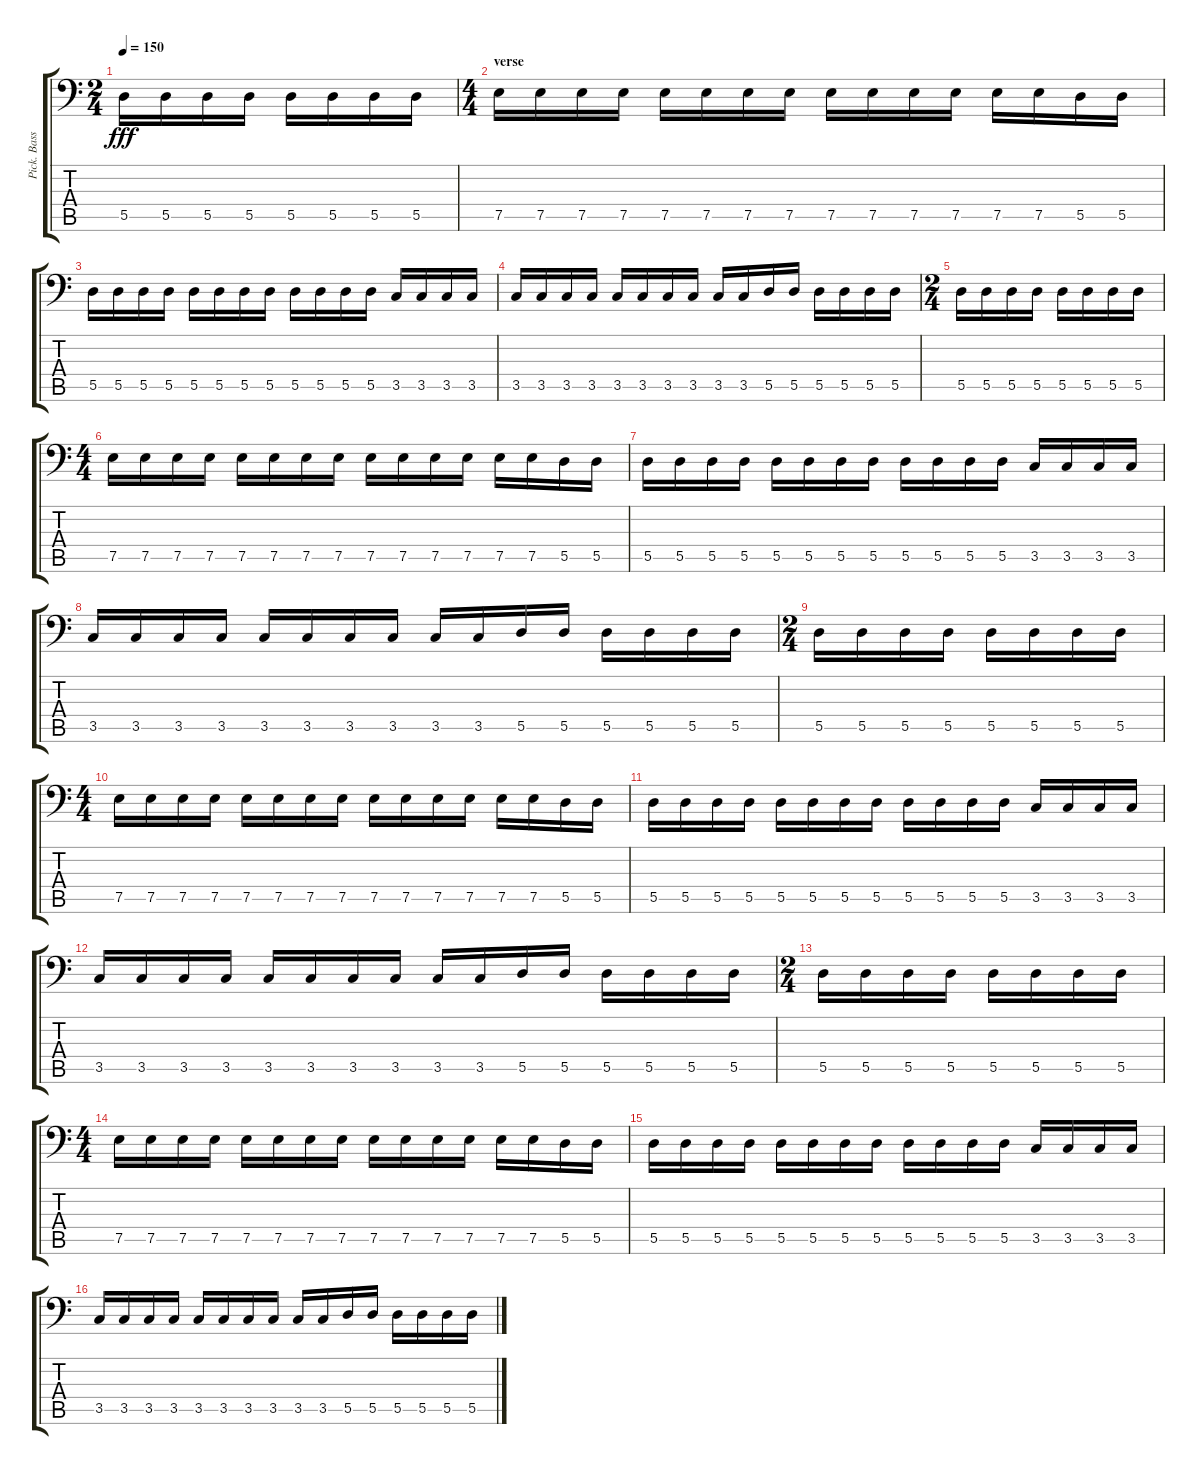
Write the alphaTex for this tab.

\track ("Pick. Bass" "Pick. Bass") {instrument electricbasspick}
\staff {score tabs}
\tuning (E3 B2 G2 D2 A1 E1) {hide}
\ts (2 4)
\tempo 150
\clef f4
\ks c
5.5.16{dy fff} 5.5.16 5.5.16 5.5.16 5.5.16 5.5.16 5.5.16 5.5.16 |
\ts (4 4)
\section ("" "verse")
7.5.16{volume 16 instrument electricbasspick} 7.5.16 7.5.16 7.5.16 7.5.16 7.5.16 7.5.16 7.5.16 7.5.16 7.5.16 7.5.16 7.5.16 7.5.16 7.5.16 5.5.16 5.5.16 |
5.5.16 5.5.16 5.5.16 5.5.16 5.5.16 5.5.16 5.5.16 5.5.16 5.5.16 5.5.16 5.5.16 5.5.16 3.5.16 3.5.16 3.5.16 3.5.16 |
3.5.16 3.5.16 3.5.16 3.5.16 3.5.16 3.5.16 3.5.16 3.5.16 3.5.16 3.5.16 5.5.16 5.5.16 5.5.16 5.5.16 5.5.16 5.5.16 |
\ts (2 4)
5.5.16 5.5.16 5.5.16 5.5.16 5.5.16 5.5.16 5.5.16 5.5.16 |
\ts (4 4)
7.5.16{volume 16 instrument electricbasspick} 7.5.16 7.5.16 7.5.16 7.5.16 7.5.16 7.5.16 7.5.16 7.5.16 7.5.16 7.5.16 7.5.16 7.5.16 7.5.16 5.5.16 5.5.16 |
5.5.16 5.5.16 5.5.16 5.5.16 5.5.16 5.5.16 5.5.16 5.5.16 5.5.16 5.5.16 5.5.16 5.5.16 3.5.16 3.5.16 3.5.16 3.5.16 |
3.5.16 3.5.16 3.5.16 3.5.16 3.5.16 3.5.16 3.5.16 3.5.16 3.5.16 3.5.16 5.5.16 5.5.16 5.5.16 5.5.16 5.5.16 5.5.16 |
\ts (2 4)
5.5.16 5.5.16 5.5.16 5.5.16 5.5.16 5.5.16 5.5.16 5.5.16 |
\ts (4 4)
7.5.16{volume 16 instrument electricbasspick} 7.5.16 7.5.16 7.5.16 7.5.16 7.5.16 7.5.16 7.5.16 7.5.16 7.5.16 7.5.16 7.5.16 7.5.16 7.5.16 5.5.16 5.5.16 |
5.5.16 5.5.16 5.5.16 5.5.16 5.5.16 5.5.16 5.5.16 5.5.16 5.5.16 5.5.16 5.5.16 5.5.16 3.5.16 3.5.16 3.5.16 3.5.16 |
3.5.16 3.5.16 3.5.16 3.5.16 3.5.16 3.5.16 3.5.16 3.5.16 3.5.16 3.5.16 5.5.16 5.5.16 5.5.16 5.5.16 5.5.16 5.5.16 |
\ts (2 4)
5.5.16 5.5.16 5.5.16 5.5.16 5.5.16 5.5.16 5.5.16 5.5.16 |
\ts (4 4)
7.5.16{volume 16 instrument electricbasspick} 7.5.16 7.5.16 7.5.16 7.5.16 7.5.16 7.5.16 7.5.16 7.5.16 7.5.16 7.5.16 7.5.16 7.5.16 7.5.16 5.5.16 5.5.16 |
5.5.16 5.5.16 5.5.16 5.5.16 5.5.16 5.5.16 5.5.16 5.5.16 5.5.16 5.5.16 5.5.16 5.5.16 3.5.16 3.5.16 3.5.16 3.5.16 |
3.5.16 3.5.16 3.5.16 3.5.16 3.5.16 3.5.16 3.5.16 3.5.16 3.5.16 3.5.16 5.5.16 5.5.16 5.5.16 5.5.16 5.5.16 5.5.16
